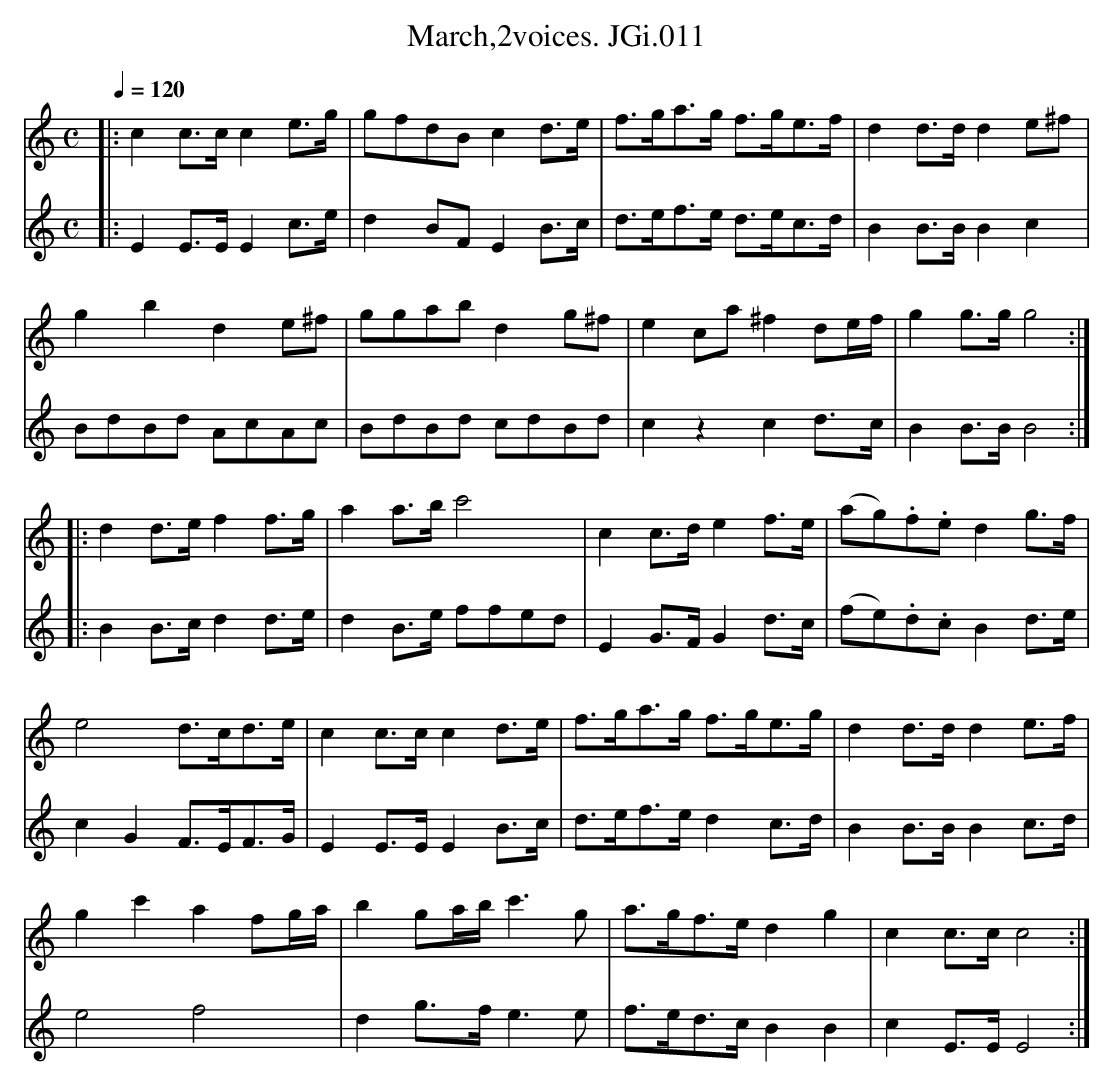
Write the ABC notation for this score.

X:1
T:March,2voices. JGi.011
M:C
L:1/8
Q:1/4=120
K:C
[V:1]|:c2c>cc2e>g|gfdB c2 d>e|f>ga>g f>ge>f|d2d>dd2e^f|
[V:2]|:E2E>EE2c>e|d2BF E2B>c|d>ef>e d>ec>d|B2B>BB2c2|
[V:1]g2b2d2 e^f|ggab d2 g^f|e2 ca^f2de/f/|g2 g>g g4:|
[V:2]BdBd AcAc|BdBd cdBd|c2z2c2d>c|B2B>BB4:|
[V:1]|:d2d>ef2f>g|a2 a>b c'4|c2 c>d e2f>e|(ag).f.e d2g>f|
[V:2]|:B2B>cd2d>e|d2B>e ffed|E2G>FG2d>c|(fe).d.cB2d>e|
[V:1]e4d>cd>e|c2 c>c c2 d>e|f>ga>g f>ge>g|d2d>dd2e>f|
[V:2]c2G2F>EF>G|E2E>EE2B>c|d>ef>ed2c>d|B2B>BB2c>d|
[V:1]g2c'2a2fg/a/|b2 ga/b/c'3g|a>gf>ed2 g2|c2c>cc4:|
[V:2]e4f4|d2g>fe3e|f>ed>c B2B2|c2E>EE4:|
